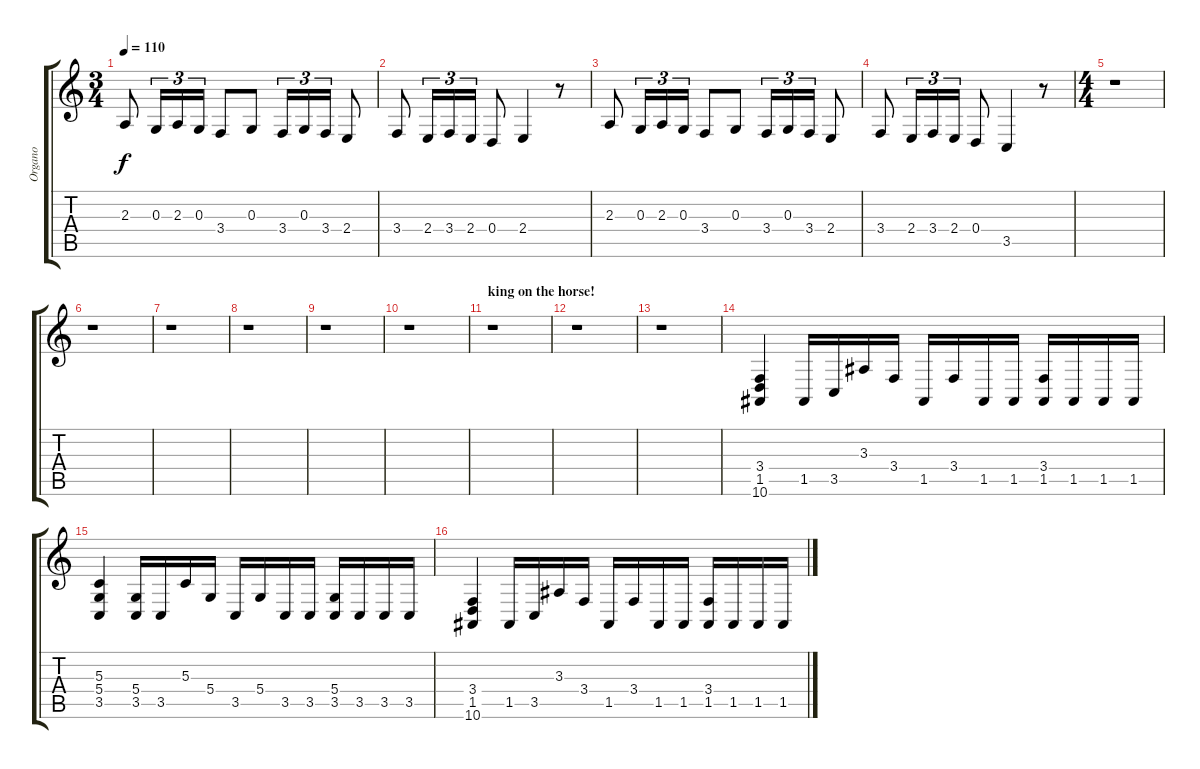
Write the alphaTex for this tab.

\track ("Organo" "Organo") {instrument churchorgan}
\staff {score tabs}
\tuning (E4 B3 G3 D3 A2 E2) {hide}
\ts (3 4)
\tempo 110
\clef g2
\ks c
2.3.8{dy f} 0.3.16{tu (3 2)} 2.3.16{tu (3 2)} 0.3.16{tu (3 2)} 3.4.8 0.3.8 3.4.16{tu (3 2)} 0.3.16{tu (3 2)} 3.4.16{tu (3 2)} 2.4.8 |
3.4.8 2.4.16{tu (3 2)} 3.4.16{tu (3 2)} 2.4.16{tu (3 2)} 0.4.8 2.4.4 r.8 |
2.3.8 0.3.16{tu (3 2)} 2.3.16{tu (3 2)} 0.3.16{tu (3 2)} 3.4.8 0.3.8 3.4.16{tu (3 2)} 0.3.16{tu (3 2)} 3.4.16{tu (3 2)} 2.4.8 |
3.4.8 2.4.16{tu (3 2)} 3.4.16{tu (3 2)} 2.4.16{tu (3 2)} 0.4.8 3.5.4 r.8 |
\ts (4 4)
r.1 |
r.1 |
r.1 |
r.1 |
r.1 |
r.1 |
\section ("" "king on the horse!")
r.1 |
r.1 |
r.1 |
(3.4 1.5 10.6).4 1.5.16 3.5.16 3.3.16 3.4.16 1.5.16 3.4.16 1.5.16 1.5.16 (3.4 1.5).16 1.5.16 1.5.16 1.5.16 |
(5.3 5.4 3.5).4 (5.4 3.5).16 3.5.16 5.3.16 5.4.16 3.5.16 5.4.16 3.5.16 3.5.16 (5.4 3.5).16 3.5.16 3.5.16 3.5.16 |
(3.4 1.5 10.6).4 1.5.16 3.5.16 3.3.16 3.4.16 1.5.16 3.4.16 1.5.16 1.5.16 (3.4 1.5).16 1.5.16 1.5.16 1.5.16
